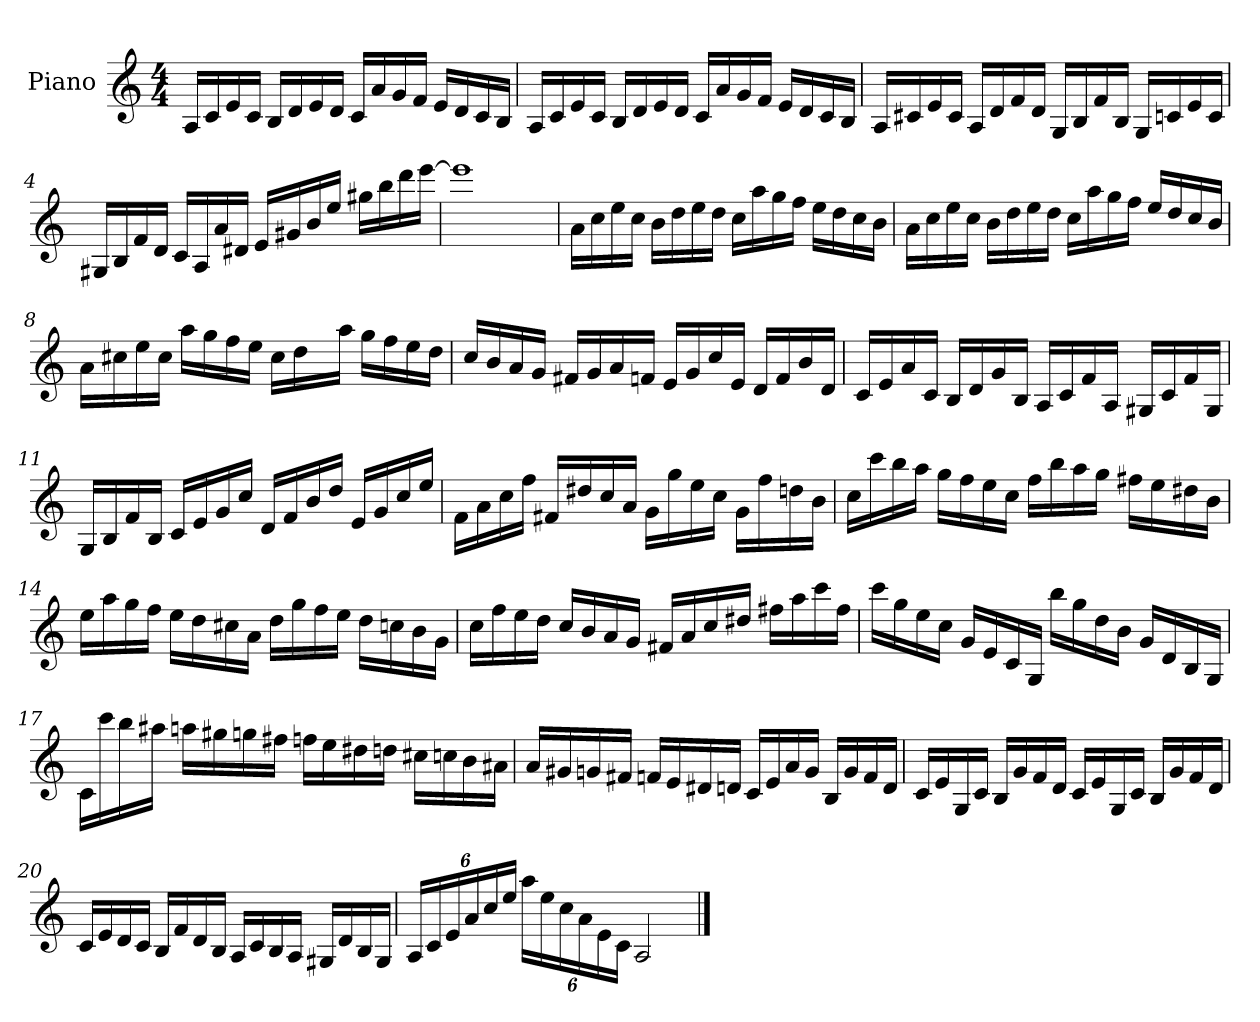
**kern
*part1
*staff1
*I"Piano
*I'Pno.
*clefG2
*k[]
*M4/4
*MM132
=1
16A/LL
16c/
16e/
16c/JJ
16B/LL
16d/
16e/
16d/JJ
16c/LL
16a/
16g/
16f/JJ
16e/LL
16d/
16c/
16B/JJ
=2
16A/LL
16c/
16e/
16c/JJ
16B/LL
16d/
16e/
16d/JJ
16c/LL
16a/
16g/
16f/JJ
16e/LL
16d/
16c/
16B/JJ
!!LO:LB:g=z
=3
16A/LL
16c#X/
16e/
16c#/JJ
16A/LL
16d/
16f/
16d/JJ
16G/LL
16B/
16f/
16B/JJ
16G/LL
16cn/
16e/
16c/JJ
=4
16G#X/LL
16B/
16f/
16d/JJ
16c/LL
16A/
16a/
16d#X/JJ
16e/LL
16g#X/
16b/
16ee/JJ
16gg#X\LL
16bb\
16ddd\
[16eee\JJ
=5
1eee]
!!LO:LB:g=z
=6
16a\LL
16cc\
16ee\
16cc\JJ
16b\LL
16dd\
16ee\
16dd\JJ
16cc\LL
16aa\
16gg\
16ff\JJ
16ee\LL
16dd\
16cc\
16b\JJ
=7
16a\LL
16cc\
16ee\
16cc\JJ
16b\LL
16dd\
16ee\
16dd\JJ
16cc\LL
16aa\
16gg\
16ff\JJ
16ee/LL
16dd/
16cc/
16b/JJ
=8
16a\LL
16cc#X\
16ee\
16cc#\JJ
16aa\LL
16gg\
16ff\
16ee\JJ
16cc#\LL
16dd\
16bb\yy
16aa\JJ
16gg\LL
16ff\
16ee\
16dd\JJ
!!LO:LB:g=z
=9
16cc/LL
16b/
16a/
16g/JJ
16f#X/LL
16g/
16a/
16fn/JJ
16e/LL
16g/
16cc/
16e/JJ
16d/LL
16f/
16b/
16d/JJ
=10
16c/LL
16e/
16a/
16c/JJ
16B/LL
16d/
16g/
16B/JJ
16A/LL
16c/
16f/
16A/JJ
16G#X/LL
16c/
16f/
16G#/JJ
!!LO:LB:g=z
=11
16G/LL
16B/
16f/
16B/JJ
16c/LL
16e/
16g/
16cc/JJ
16d/LL
16f/
16b/
16dd/JJ
16e/LL
16g/
16cc/
16ee/JJ
=12
16f\LL
16a\
16cc\
16ff\JJ
16f#X/LL
16dd#X/
16cc/
16a/JJ
16g\LL
16gg\
16ee\
16cc\JJ
16g\LL
16ff\
16ddn\
16b\JJ
!!LO:LB:g=z
=13
16cc\LL
16ccc\
16bb\
16aa\JJ
16gg\LL
16ff\
16ee\
16cc\JJ
16ff\LL
16bb\
16aa\
16gg\JJ
16ff#X\LL
16ee\
16dd#X\
16b\JJ
=14
16ee\LL
16aa\
16gg\
16ff\JJ
16ee\LL
16dd\
16cc#X\
16a\JJ
16dd\LL
16gg\
16ff\
16ee\JJ
16dd\LL
16ccn\
16b\
16g\JJ
!!LO:LB:g=z
=15
16cc\LL
16ff\
16ee\
16dd\JJ
16cc/LL
16b/
16a/
16g/JJ
16f#X/LL
16a/
16cc/
16dd#X/JJ
16ff#X\LL
16aa\
16ccc\
16ff#\JJ
=16
16ccc\LL
16gg\
16ee\
16cc\JJ
16g/LL
16e/
16c/
16G/JJ
16bb\LL
16gg\
16dd\
16b\JJ
16g/LL
16d/
16B/
16G/JJ
!!LO:LB:g=z
=17
16c\LL
16ccc\
16bb\
16aa#X\JJ
16aan\LL
16gg#X\
16ggn\
16ff#X\JJ
16ffn\LL
16ee\
16dd#X\
16ddn\JJ
16cc#X\LL
16ccn\
16b\
16a#X\JJ
=18
16a/LL
16g#X/
16gn/
16f#X/JJ
16fn/LL
16e/
16d#X/
16dn/JJ
16c/LL
16e/
16a/
16g/JJ
16B/LL
16g/
16f/
16d/JJ
!!LO:LB:g=z
=19
16c/LL
16e/
16G/
16c/JJ
16B/LL
16g/
16f/
16d/JJ
16c/LL
16e/
16G/
16c/JJ
16B/LL
16g/
16f/
16d/JJ
=20
16c/LL
16e/
16d/
16c/JJ
16B/LL
16f/
16d/
16B/JJ
16A/LL
16c/
16B/
16A/JJ
16G#X/LL
16d/
16B/
16G#/JJ
!!LO:LB:g=z
=21
*Xbrackettup
24A/LL
24c/
24e/
24a/
24cc/
24ee/JJ
24aa\LL
24ee\
24cc\
24a\
24e\
24c\JJ
2A/
==
*-
